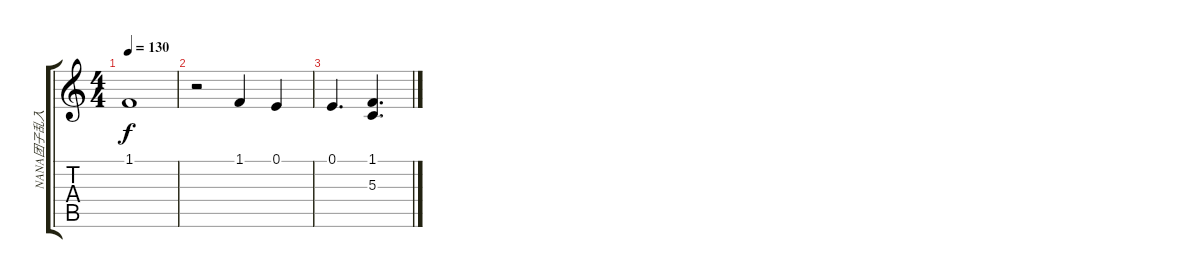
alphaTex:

\track ("NANA团子乱入" "NANA团子乱入") {instrument vibraphone}
\staff {score tabs}
\tuning (E4 B3 G3 D3 A2 E2) {hide}
\ts (4 4)
\tempo 130
\clef g2
\ks c
1.1{t}.1{dy f} |
r.2 1.1.4 0.1.4 |
0.1.4{d} (1.1 5.3).4{d}
